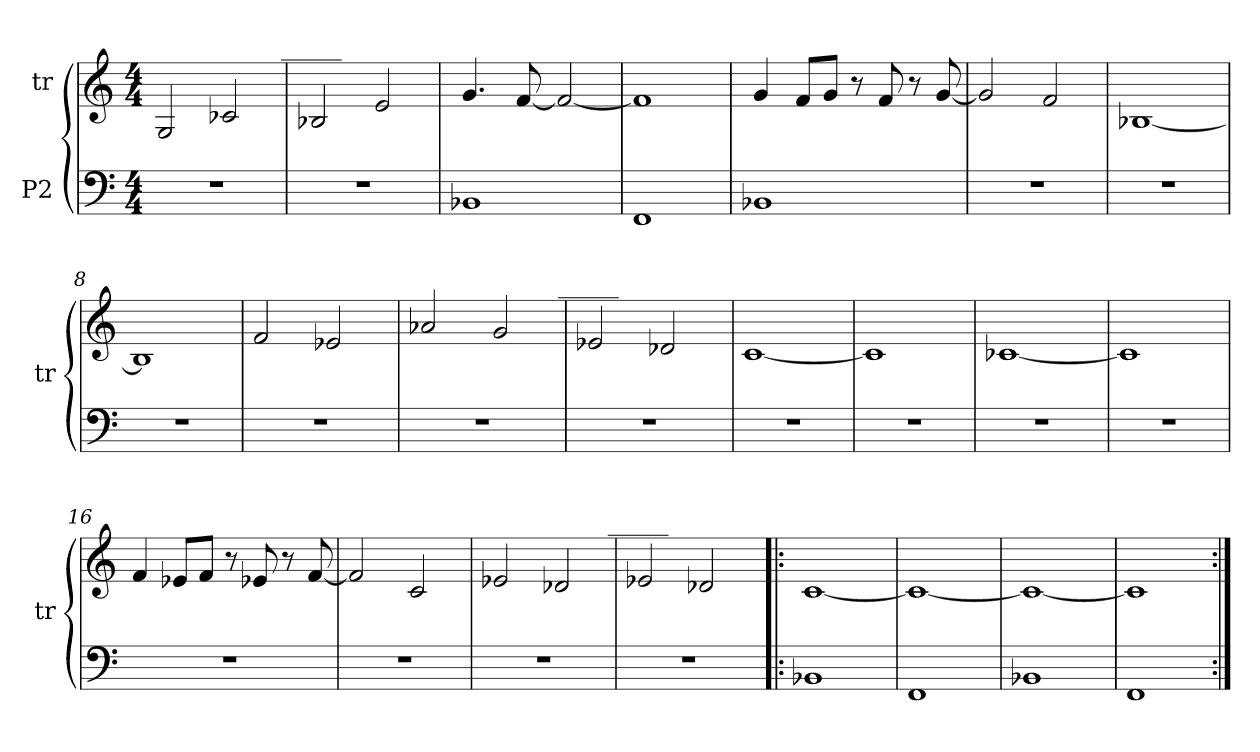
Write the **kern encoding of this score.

**kern	**kern
*part2	*part1
*staff2	*staff1
*I"P2	*I"tr
*	*I'tr
!!LO:PB:g=z
*clefF4	*clefG2
*ITrd7c12	*
*k[]	*k[]
*M4/4	*M4/4
=1	=1
1r	2Gi/
.	2c-Xi/
=2	=2
!	!LO:TX:a:cj:t=_____
1r	2B-Xi/
.	2ei/
!!LO:LB:g=z
=3	=3
1BBB-Xi	4.gi/
.	[<8fi/
.	2fi/_<
=4	=4
1FFFi	1fi]
=5	=5
1BBB-Xi	4gi/
.	8fi/L
.	8gi/J
.	8r
.	8fi/
.	8r
.	[<8gi/
!!LO:LB:g=z
=6	=6
1r	2gi/]
.	2fi/
=7	=7
1r	[<1B-Xi
=8	=8
1r	1B-i]
=9	=9
1r	2fi/
.	2e-Xi/
=10	=10
1r	2a-Xi/
.	2gi/
=11	=11
!	!LO:TX:a:cj:t=_____
1r	2e-Xi/
.	2d-Xi/
!!LO:LB:g=z
=12	=12
1r	[<1ci
=13	=13
1r	1ci]
=14	=14
1r	[<1c-Xi
=15	=15
1r	1c-i]
=16	=16
1r	4fi/
.	8e-Xi/L
.	8fi/J
.	8r
.	8e-Xi/
.	8r
.	[<8fi/
!!LO:LB:g=z
=17	=17
1r	2fi/]
.	2ci/
=18	=18
1r	2e-Xi/
.	2d-Xi/
=19	=19
!	!LO:TX:a:cj:t=_____
1r	2e-Xi/
.	2d-Xi/
!!LO:LB:g=z
=20!|:	=20!|:
1BBB-Xi	[<1ci
=21	=21
1FFFi	1ci_<
=22	=22
1BBB-Xi	1ci_<
=23	=23
1FFFi	1ci]
=:|!	=:|!
*-	*-
